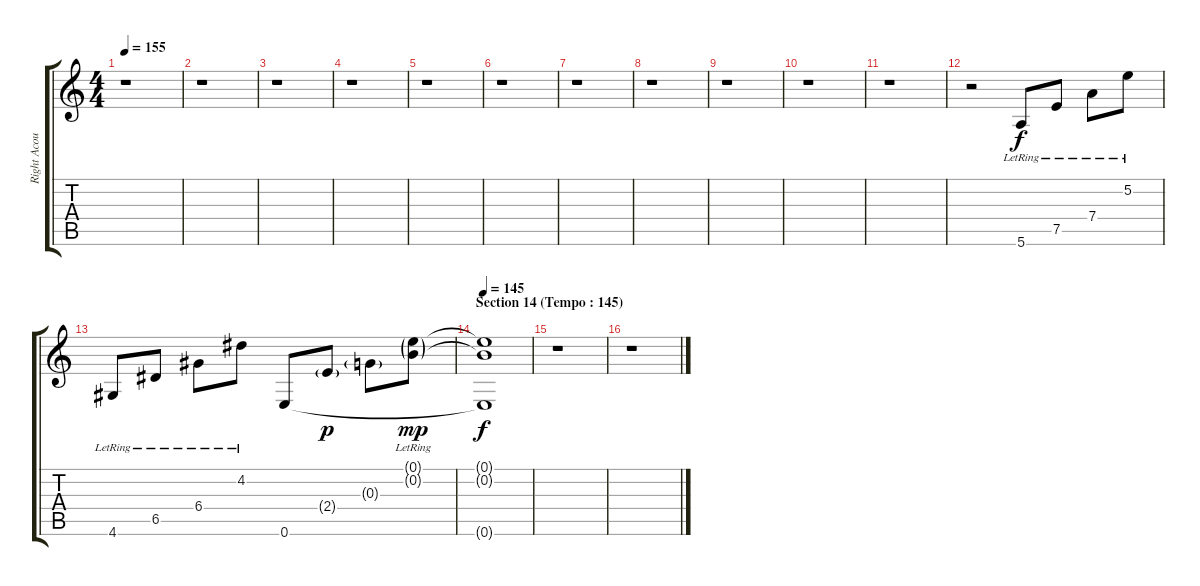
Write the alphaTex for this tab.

\track ("Right Acoustic" "Right Acou") {instrument acousticguitarsteel}
\staff {score tabs}
\tuning (E4 B3 G3 D3 A2 E2) {hide}
\ts (4 4)
\tempo 155
\clef g2
\ks c
r.1{dy f} |
r.1 |
r.1 |
r.1 |
r.1 |
r.1 |
r.1 |
r.1 |
r.1 |
r.1 |
r.1 |
r.2 5.6{lr}.8 7.5{lr}.8 7.4{lr}.8 5.2{lr}.8 |
4.6{lr}.8 6.5{lr}.8 6.4{lr}.8 4.2{lr}.8 0.6.8 2.4{g}.8{dy p} 0.3{g}.8 (0.1{g lr} 0.2{g lr}).8{dy mp} |
\section ("" "Section 14 (Tempo : 145)")
\tempo 145
(0.1{t} 0.2{t} 0.6{t}).1{dy f} |
r.1 |
r.1
